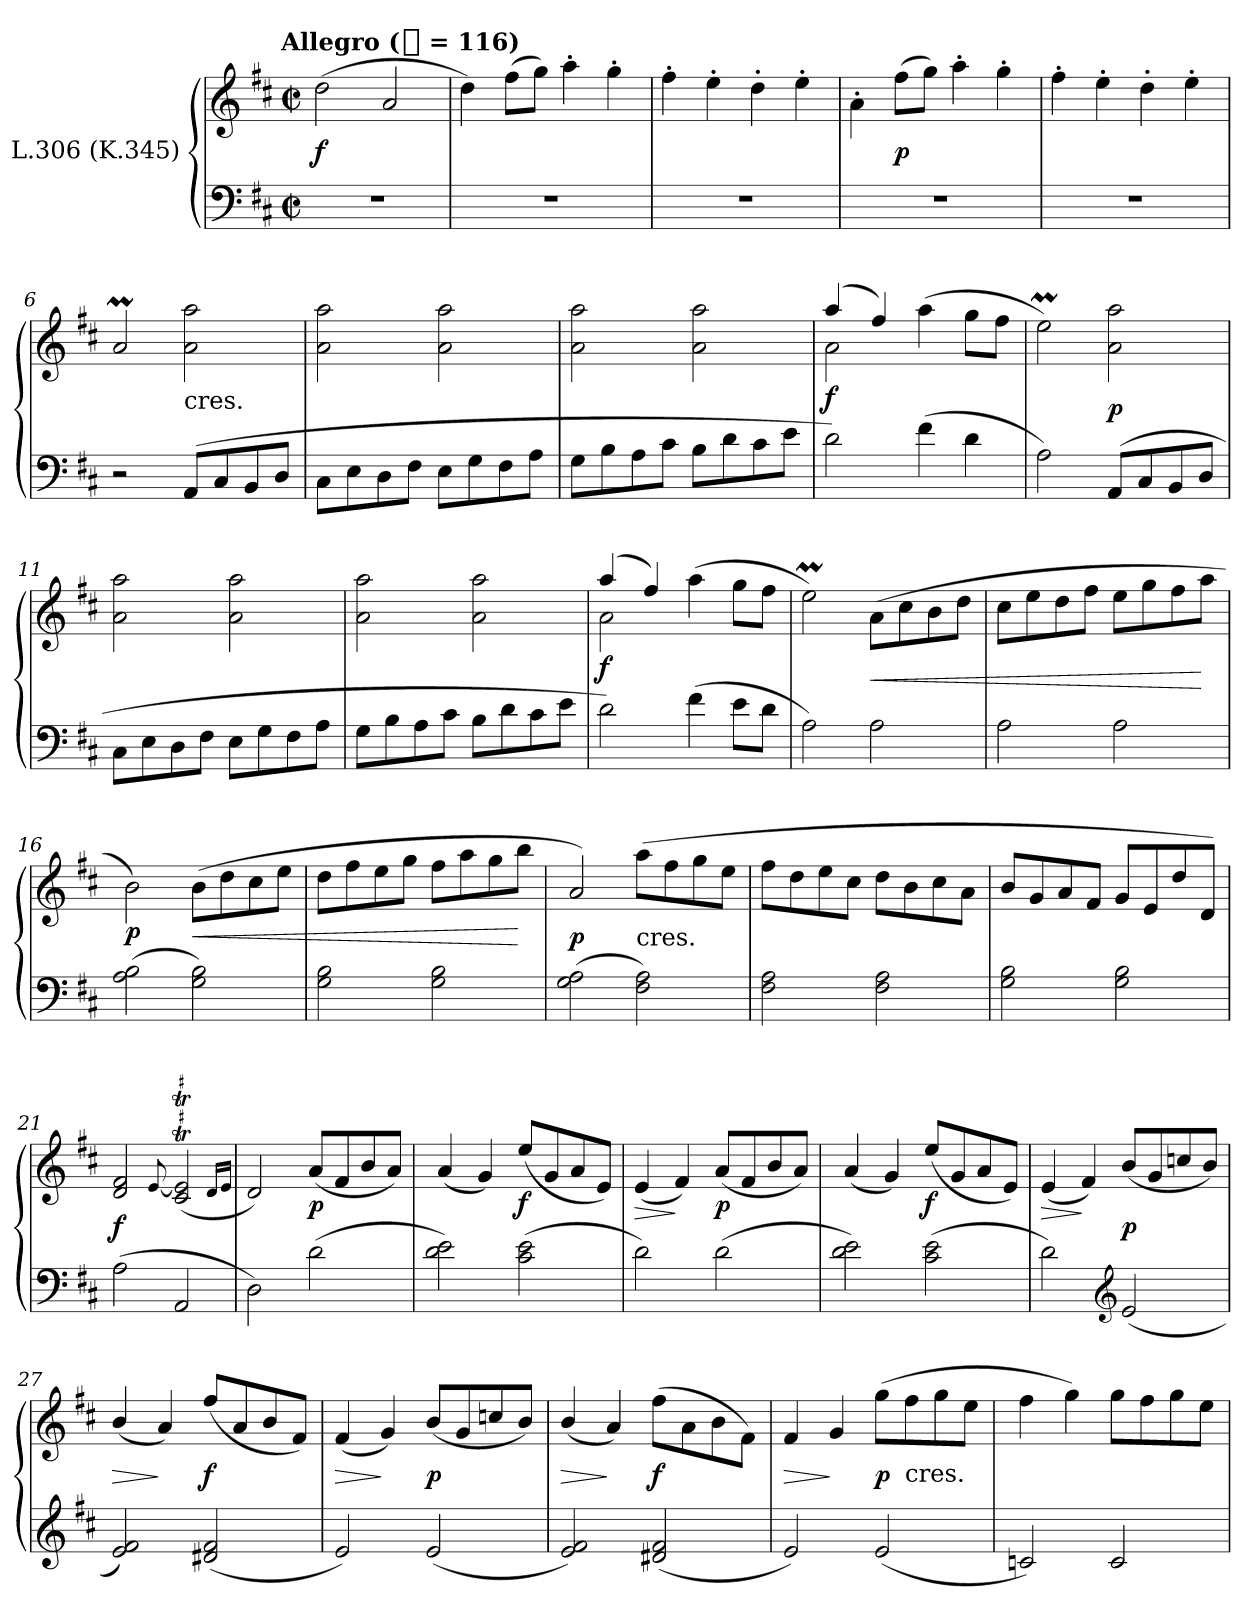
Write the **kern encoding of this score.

**kern	**kern	**dynam
*part1	*part1	*part1
*staff2	*staff1	*staff1/2
*I"L.306 (K.345)	*	*
*clefF4	*clefG2	*
*k[f#c#]	*k[f#c#]	*
*D:	*D:	*
!!LO:TX:omd:t=Allegro ([half] = 116)
*M4/4	*M4/4	*
*met(c|)	*met(c|)	*
*MM232	*MM232	*
=1	=1	=1
1r	(2dd	f
.	2a	.
=2	=2	=2
1r	4dd)	.
.	(8ff#L	.
.	8ggJ)	.
.	4aa'	.
.	4gg'	.
=3	=3	=3
1r	4ff#'	.
.	4ee'	.
.	4dd'	.
.	4ee'	.
=4	=4	=4
1r	4a'\	.
.	(8ff#L	p
.	8ggJ)	.
.	4aa'	.
.	4gg'	.
!!LO:LB:g=z
=5	=5	=5
1r	4ff#'	.
.	4ee'	.
.	4dd'	.
.	4ee'	.
=6	=6	=6
2r	2aM	.
!	!LO:TX:c:t=cres.	!
(8AAL	2a 2aa	.
8C#	.	.
8BB	.	.
8DJ	.	.
=7	=7	=7
8C#L	2a 2aa	.
8E	.	.
8D	.	.
8F#J	.	.
8EL	2a 2aa	.
8G	.	.
8F#	.	.
8AJ	.	.
=8	=8	=8
8GL	2a 2aa	.
8B	.	.
8A	.	.
8c#J	.	.
8BL	2a 2aa	.
8d	.	.
8c#	.	.
8eJ	.	.
!!LO:LB:g=z
=9	=9	=9
*	*^	*
2d)	(4aa	2a	f
.	4ff#)	.	.
(4f#	2ryy	(4aa	.
4d	.	8ggL	.
.	.	8ff#J	.
*	*v	*v	*
=10	=10	=10
2A)	2eeM)	.
(8AAL	2a 2aa	p
8C#	.	.
8BB	.	.
8DJ	.	.
=11	=11	=11
8C#L	2a 2aa	.
8E	.	.
8D	.	.
8F#J	.	.
8EL	2a 2aa	.
8G	.	.
8F#	.	.
8AJ	.	.
=12	=12	=12
8GL	2a 2aa	.
8B	.	.
8A	.	.
8c#J	.	.
8BL	2a 2aa	.
8d	.	.
8c#	.	.
8eJ	.	.
!!LO:LB:g=z
=13	=13	=13
*	*^	*
2d)	(4aa	2a	f
.	4ff#)	.	.
(4f#	2ryy	(4aa	.
8eL	.	8ggL	.
8dJ	.	8ff#J	.
*	*v	*v	*
=14	=14	=14
2A)	2eeM)	.
2A	(8aL	<
.	8cc#	.
.	8b	.
.	8ddJ	.
=15	=15	=15
2A	8cc#L	.
.	8ee	.
.	8dd	.
.	8ff#J	.
2A	8eeL	.
.	8gg	.
.	8ff#	.
.	8aaJ	[
=16	=16	=16
(<2A 2B	2b)	p
2G 2B)	(8bL	<
.	8dd	.
.	8cc#	.
.	8eeJ	.
!!LO:LB:g=z
=17	=17	=17
2G 2B	8ddL	.
.	8ff#	.
.	8ee	.
.	8ggJ	.
2G 2B	8ff#L	.
.	8aa	.
.	8gg	.
.	8bbJ	[
=18	=18	=18
(<2G 2A	2a)	p
!	!LO:TX:c:t=cres.	!
2F# 2A)	(8aaL	.
.	8ff#	.
.	8gg	.
.	8eeJ	.
=19	=19	=19
2F# 2A	8ff#L	.
.	8dd	.
.	8ee	.
.	8cc#J	.
2F# 2A	8ddL	.
.	8b	.
.	8cc#	.
.	8aJ	.
=20	=20	=20
2G 2B	8bL	.
.	8g	.
.	8a	.
.	8f#J	.
2G 2B	8gL	.
.	8e	.
.	8dd	.
.	8dJ)	.
!!LO:LB:g=z
=21	=21	=21
(2A	2d 2f#	f
.	[8qqe	.
2AA	(2c#T 2e]T	.
.	16qdLL	.
.	16qeJJ	.
=22	=22	=22
2D)	2d)	.
(2d	(8aL	p
.	8f#	.
.	8b	.
.	8aJ)	.
=23	=23	=23
2d 2e)	(4a	.
.	4g)	.
(<2c# 2e	(8eeL	f
.	8g	.
.	8a	.
.	8eJ)	.
=24	=24	=24
2d)	(4e	>
.	4f#)	]
(2d	(8aL	p
.	8f#	.
.	8b	.
.	8aJ)	.
!!LO:LB:g=z
=25	=25	=25
2d 2e)	(4a	.
.	4g)	.
(<2c# 2e	(8eeL	f
.	8g	.
.	8a	.
.	8eJ)	.
=26	=26	=26
2d)	(4e	>
.	4f#)	]
*clefG2	*	*
(>2e	(8bL	p
.	8g	.
.	8ccn	.
.	8bJ)	.
=27	=27	=27
2e 2f#)	(4b/	>
.	4a)	]
(2d#X 2f#	(8ff#/L	f
.	8a/	.
.	8b/	.
.	8f#/J)	.
=28	=28	=28
2e)	(4f#	>
.	4g)	]
(>2e	(8bL	p
.	8g	.
.	8ccn	.
.	8bJ)	.
!!LO:LB:g=z
=29	=29	=29
2e 2f#)	(4b/	>
.	4a)	]
(2d#X 2f#	(8ff#L	f
.	8a	.
.	8b	.
.	8f#J)	.
=30	=30	=30
2e)	4f#	>
.	4g	]
(2e	(8ggL	p
!	!LO:TX:c:t=cres.	!
.	8ff#	.
.	8gg	.
.	8eeJ	.
=31	=31	=31
2cn)	4ff#	.
.	4gg)	.
2c	8ggL	.
.	8ff#	.
.	8gg	.
.	8eeJ	.
=	=	=
*-	*-	*-
